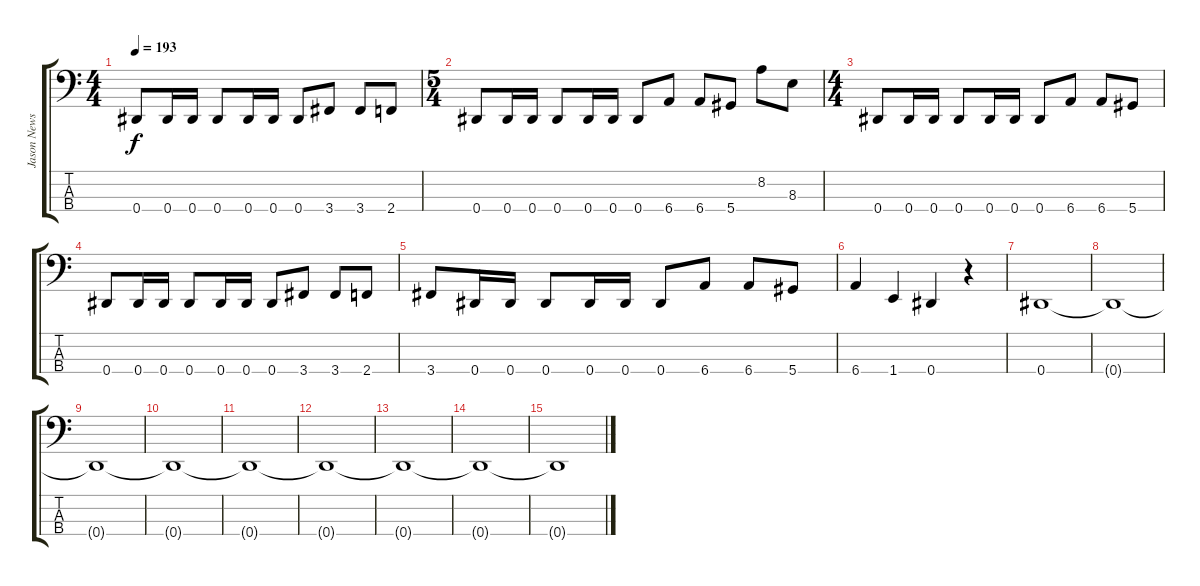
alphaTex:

\track ("Jason Newsted" "Jason News") {instrument electricbasspick}
\staff {score tabs}
\tuning (Gb2 Db2 Ab1 Eb1) {hide}
\ts (4 4)
\tempo 193
\clef f4
\ks c
0.4.8{dy f} 0.4.16 0.4.16 0.4.8 0.4.16 0.4.16 0.4.8 3.4.8 3.4.8 2.4.8 |
\ts (5 4)
0.4.8 0.4.16 0.4.16 0.4.8 0.4.16 0.4.16 0.4.8 6.4.8 6.4.8 5.4.8 8.2.8 8.3.8 |
\ts (4 4)
0.4.8 0.4.16 0.4.16 0.4.8 0.4.16 0.4.16 0.4.8 6.4.8 6.4.8 5.4.8 |
0.4.8 0.4.16 0.4.16 0.4.8 0.4.16 0.4.16 0.4.8 3.4.8 3.4.8 2.4.8 |
3.4.8 0.4.16 0.4.16 0.4.8 0.4.16 0.4.16 0.4.8 6.4.8 6.4.8 5.4.8 |
6.4.4 1.4.4 0.4.4 r.4 |
0.4.1 |
0.4{t}.1 |
0.4{t}.1 |
0.4{t}.1 |
0.4{t}.1 |
0.4{t}.1 |
0.4{t}.1 |
0.4{t}.1 |
0.4{t}.1
